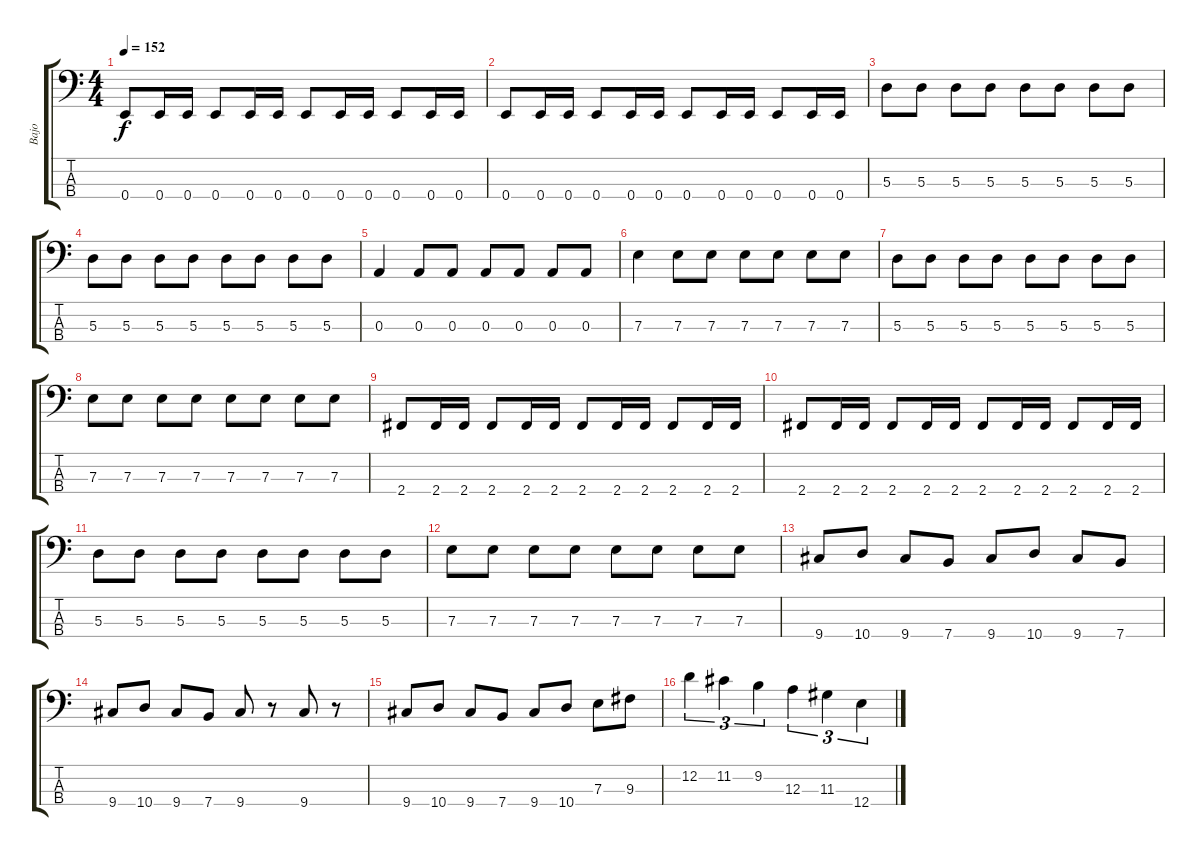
\track ("Bajo" "Bajo") {instrument electricbassfinger}
\staff {score tabs}
\tuning (G2 D2 A1 E1) {hide}
\ts (4 4)
\tempo 152
\clef f4
\ks c
0.4.8{dy f} 0.4.16 0.4.16 0.4.8 0.4.16 0.4.16 0.4.8 0.4.16 0.4.16 0.4.8 0.4.16 0.4.16 |
0.4.8 0.4.16 0.4.16 0.4.8 0.4.16 0.4.16 0.4.8 0.4.16 0.4.16 0.4.8 0.4.16 0.4.16 |
5.3.8 5.3.8 5.3.8 5.3.8 5.3.8 5.3.8 5.3.8 5.3.8 |
5.3.8 5.3.8 5.3.8 5.3.8 5.3.8 5.3.8 5.3.8 5.3.8 |
0.3.4 0.3.8 0.3.8 0.3.8 0.3.8 0.3.8 0.3.8 |
7.3.4 7.3.8 7.3.8 7.3.8 7.3.8 7.3.8 7.3.8 |
5.3.8 5.3.8 5.3.8 5.3.8 5.3.8 5.3.8 5.3.8 5.3.8 |
7.3.8 7.3.8 7.3.8 7.3.8 7.3.8 7.3.8 7.3.8 7.3.8 |
2.4.8 2.4.16 2.4.16 2.4.8 2.4.16 2.4.16 2.4.8 2.4.16 2.4.16 2.4.8 2.4.16 2.4.16 |
2.4.8 2.4.16 2.4.16 2.4.8 2.4.16 2.4.16 2.4.8 2.4.16 2.4.16 2.4.8 2.4.16 2.4.16 |
5.3.8 5.3.8 5.3.8 5.3.8 5.3.8 5.3.8 5.3.8 5.3.8 |
7.3.8 7.3.8 7.3.8 7.3.8 7.3.8 7.3.8 7.3.8 7.3.8 |
9.4.8 10.4.8 9.4.8 7.4.8 9.4.8 10.4.8 9.4.8 7.4.8 |
9.4.8 10.4.8 9.4.8 7.4.8 9.4.8 r.8 9.4.8 r.8 |
9.4.8 10.4.8 9.4.8 7.4.8 9.4.8 10.4.8 7.3.8 9.3.8 |
12.2.4{tu (3 2)} 11.2.4{tu (3 2)} 9.2.4{tu (3 2)} 12.3.4{tu (3 2)} 11.3.4{tu (3 2)} 12.4.4{tu (3 2)}
